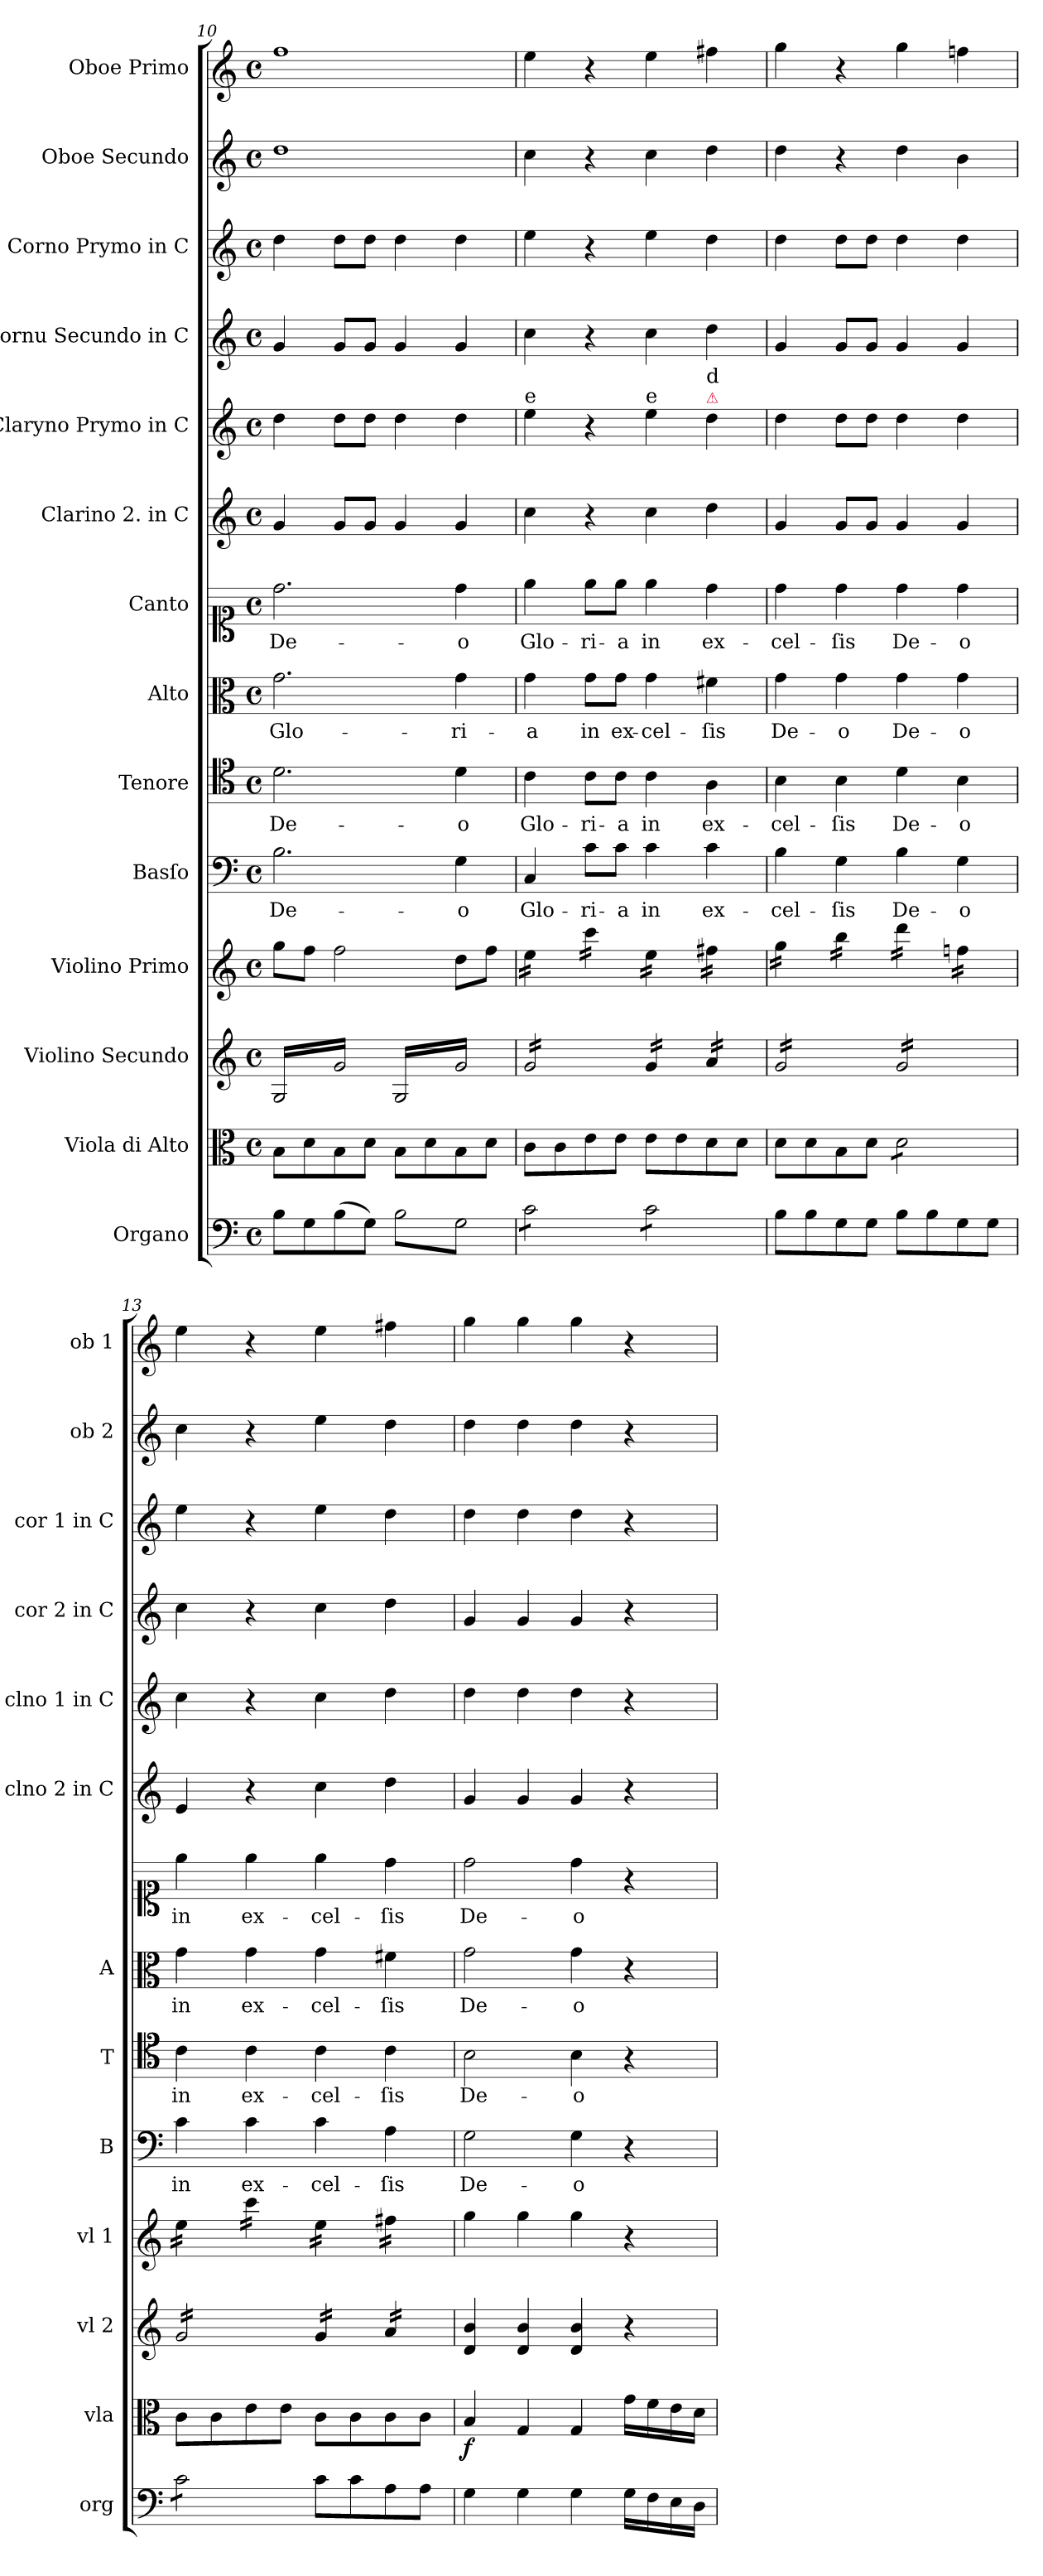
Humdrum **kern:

**kern	**kern	**dynam	**kern	**kern	**kern	**text	**kern	**text	**kern	**text	**kern	**text	**kern	**kern	**kern	**kern	**kern	**kern
*part14	*part13	*part13	*part12	*part11	*part10	*part10	*part9	*part9	*part8	*part8	*part7	*part7	*part6	*part5	*part4	*part3	*part2	*part1
*staff14	*staff13	*staff13	*staff12	*staff11	*staff10	*staff10	*staff9	*staff9	*staff8	*staff8	*staff7	*staff7	*staff6	*staff5	*staff4	*staff3	*staff2	*staff1
*I"Organo	*I"Viola di Alto	*	*I"Violino Secundo	*I"Violino Primo	*I"Basſo	*	*I"Tenore	*	*I"Alto	*	*I"Canto	*	*I"Clarino 2. in C	*I"Claryno Prymo in C	*I"Cornu Secundo in C	*I"Corno Prymo in C	*I"Oboe Secundo	*I"Oboe Primo
*I'org	*I'vla	*	*I'vl 2	*I'vl 1	*I'B	*	*I'T	*	*I'A	*	*	*	*I'clno 2 in C	*I'clno 1 in C	*I'cor 2 in C	*I'cor 1 in C	*I'ob 2	*I'ob 1
*clefF4	*clefC3	*	*clefG2	*clefG2	*clefF4	*	*clefC4	*	*clefC3	*	*clefC1	*	*clefG2	*clefG2	*clefG2	*clefG2	*clefG2	*clefG2
*k[]	*k[]	*	*k[]	*k[]	*k[]	*	*k[]	*	*k[]	*	*k[]	*	*k[]	*k[]	*k[]	*k[]	*k[]	*k[]
*C:	*C:	*	*C:	*C:	*C:	*	*C:	*	*C:	*	*C:	*	*C:	*C:	*C:	*C:	*C:	*C:
*M4/4	*M4/4	*	*M4/4	*M4/4	*M4/4	*	*M4/4	*	*M4/4	*	*M4/4	*	*M4/4	*M4/4	*M4/4	*M4/4	*M4/4	*M4/4
*met(c)	*met(c)	*	*met(c)	*met(c)	*met(c)	*	*met(c)	*	*met(c)	*	*met(c)	*	*met(c)	*met(c)	*met(c)	*met(c)	*met(c)	*met(c)
=10	=10	=10	=10	=10	=10	=10	=10	=10	=10	=10	=10	=10	=10	=10	=10	=10	=10	=10
*	*	*	*tremolo	*	*	*	*	*	*	*	*	*	*	*	*	*	*	*
8B\L	8B\L	.	16G/LL	8gg\L	2.B\	De-	2.d\	De-	2.g\	Glo-	2.dd\	De-	4g/	4dd\	4g/	4dd\	1dd	1ff
.	.	.	16g/	.	.	.	.	.	.	.	.	.	.	.	.	.	.	.
8G\	8d\	.	16G/	8ff\J	.	.	.	.	.	.	.	.	.	.	.	.	.	.
.	.	.	16g/	.	.	.	.	.	.	.	.	.	.	.	.	.	.	.
(8B\	8B\	.	16G/	2ff\	.	.	.	.	.	.	.	.	8g/L	8dd\L	8g/L	8dd\L	.	.
.	.	.	16g/	.	.	.	.	.	.	.	.	.	.	.	.	.	.	.
8G\J)	8d\J	.	16G/	.	.	.	.	.	.	.	.	.	8g/J	8dd\J	8g/J	8dd\J	.	.
.	.	.	16g/JJ	.	.	.	.	.	.	.	.	.	.	.	.	.	.	.
*tremolo	*	*	*	*	*	*	*	*	*	*	*	*	*	*	*	*	*	*
8B\L	8B\L	.	16G/LL	.	.	.	.	.	.	.	.	.	4g/	4dd\	4g/	4dd\	.	.
.	.	.	16g/	.	.	.	.	.	.	.	.	.	.	.	.	.	.	.
8G\	8d\	.	16G/	.	.	.	.	.	.	.	.	.	.	.	.	.	.	.
.	.	.	16g/	.	.	.	.	.	.	.	.	.	.	.	.	.	.	.
8B\	8B\	.	16G/	8dd\L	4G\	-o	4d\	-o	4g\	-ri-	4dd\	-o	4g/	4dd\	4g/	4dd\	.	.
.	.	.	16g/	.	.	.	.	.	.	.	.	.	.	.	.	.	.	.
8G\J	8d\J	.	16G/	8ff\J	.	.	.	.	.	.	.	.	.	.	.	.	.	.
.	.	.	16g/JJ	.	.	.	.	.	.	.	.	.	.	.	.	.	.	.
=11	=11	=11	=11	=11	=11	=11	=11	=11	=11	=11	=11	=11	=11	=11	=11	=11	=11	=11
!	!	!	!	!	!	!	!	!	!	!	!	!	!	!LO:TX:a:t=e	!	!	!	!
*	*	*	*	*tremolo	*	*	*	*	*	*	*	*	*	*	*	*	*	*
8c\L	8c\L	.	16g/LL	16ee\LL	4C/	Glo-	4c\	Glo-	4g\	-a	4ee\	Glo-	4cc\	4ee\	4cc\	4ee\	4cc\	4ee\
.	.	.	16g/	16ee\	.	.	.	.	.	.	.	.	.	.	.	.	.	.
8c\	8c\	.	16g/	16ee\	.	.	.	.	.	.	.	.	.	.	.	.	.	.
.	.	.	16g/	16ee\JJ	.	.	.	.	.	.	.	.	.	.	.	.	.	.
8c\	8e\	.	16g/	16ccc\LL	8c\L	-ri-	8c\L	-ri-	8g\L	in	8ee\L	-ri-	4r	4r	4r	4r	4r	4r
.	.	.	16g/	16ccc\	.	.	.	.	.	.	.	.	.	.	.	.	.	.
8c\J	8e\J	.	16g/	16ccc\	8c\J	-a	8c\J	-a	8g\J	ex-	8ee\J	-a	.	.	.	.	.	.
.	.	.	16g/JJ	16ccc\JJ	.	.	.	.	.	.	.	.	.	.	.	.	.	.
!	!	!	!	!	!	!	!	!	!	!	!	!	!	!LO:TX:a:t=e	!	!	!	!
8c\L	8e\L	.	16g/LL	16ee\LL	4c\	in	4c\	in	4g\	-cel-	4ee\	in	4cc\	4ee\	4cc\	4ee\	4cc\	4ee\
.	.	.	16g/	16ee\	.	.	.	.	.	.	.	.	.	.	.	.	.	.
8c\	8e\	.	16g/	16ee\	.	.	.	.	.	.	.	.	.	.	.	.	.	.
.	.	.	16g/JJ	16ee\JJ	.	.	.	.	.	.	.	.	.	.	.	.	.	.
!	!	!	!	!	!	!	!	!	!	!	!	!	!	!LO:TX:a:color=crimson:t=⚠	!	!	!	!
!	!	!	!	!	!	!	!	!	!	!	!	!	!	!LO:TX:a:t=d	!	!	!	!
8c\	8d\	.	16a/LL	16ff#X\LL	4c\	ex-	4A\	ex-	4f#X\	-ſis	4dd\	ex-	4dd\	4dd\	4dd\	4dd\	4dd\	4ff#X\
.	.	.	16a/	16ff#X\	.	.	.	.	.	.	.	.	.	.	.	.	.	.
8c\J	8d\J	.	16a/	16ff#X\	.	.	.	.	.	.	.	.	.	.	.	.	.	.
*Xtremolo	*	*	*	*	*	*	*	*	*	*	*	*	*	*	*	*	*	*
.	.	.	16a/JJ	16ff#X\JJ	.	.	.	.	.	.	.	.	.	.	.	.	.	.
=12	=12	=12	=12	=12	=12	=12	=12	=12	=12	=12	=12	=12	=12	=12	=12	=12	=12	=12
8B\L	8d\L	.	16g/LL	16gg\LL	4B\	-cel-	4B\	-cel-	4g\	De-	4dd\	-cel-	4g/	4dd\	4g/	4dd\	4dd\	4gg\
.	.	.	16g/	16gg\	.	.	.	.	.	.	.	.	.	.	.	.	.	.
8B\	8d\	.	16g/	16gg\	.	.	.	.	.	.	.	.	.	.	.	.	.	.
.	.	.	16g/	16gg\JJ	.	.	.	.	.	.	.	.	.	.	.	.	.	.
8G\	8B\	.	16g/	16bb\LL	4G\	-ſis	4B\	-ſis	4g\	-o	4dd\	-ſis	8g/L	8dd\L	8g/L	8dd\L	4r	4r
.	.	.	16g/	16bb\	.	.	.	.	.	.	.	.	.	.	.	.	.	.
8G\J	8d\J	.	16g/	16bb\	.	.	.	.	.	.	.	.	8g/J	8dd\J	8g/J	8dd\J	.	.
.	.	.	16g/JJ	16bb\JJ	.	.	.	.	.	.	.	.	.	.	.	.	.	.
*	*tremolo	*	*	*	*	*	*	*	*	*	*	*	*	*	*	*	*	*
8B\L	8d\L	.	16g/LL	16ddd\LL	4B\	De-	4d\	De-	4g\	De-	4dd\	De-	4g/	4dd\	4g/	4dd\	4dd\	4gg\
.	.	.	16g/	16ddd\	.	.	.	.	.	.	.	.	.	.	.	.	.	.
8B\	8d\	.	16g/	16ddd\	.	.	.	.	.	.	.	.	.	.	.	.	.	.
.	.	.	16g/	16ddd\JJ	.	.	.	.	.	.	.	.	.	.	.	.	.	.
8G\	8d\	.	16g/	16ffn\LL	4G\	-o	4B\	-o	4g\	-o	4dd\	-o	4g/	4dd\	4g/	4dd\	4b\	4ffn\
.	.	.	16g/	16ffn\	.	.	.	.	.	.	.	.	.	.	.	.	.	.
8G\J	8d\J	.	16g/	16ffn\	.	.	.	.	.	.	.	.	.	.	.	.	.	.
*	*Xtremolo	*	*	*	*	*	*	*	*	*	*	*	*	*	*	*	*	*
.	.	.	16g/JJ	16ffn\JJ	.	.	.	.	.	.	.	.	.	.	.	.	.	.
=13	=13	=13	=13	=13	=13	=13	=13	=13	=13	=13	=13	=13	=13	=13	=13	=13	=13	=13
*tremolo	*	*	*	*	*	*	*	*	*	*	*	*	*	*	*	*	*	*
8c\L	8c\L	.	16g/LL	16ee\LL	4c\	in	4c\	in	4g\	in	4ee\	in	4e/	4cc\	4cc\	4ee\	4cc\	4ee\
.	.	.	16g/	16ee\	.	.	.	.	.	.	.	.	.	.	.	.	.	.
8c\	8c\	.	16g/	16ee\	.	.	.	.	.	.	.	.	.	.	.	.	.	.
.	.	.	16g/	16ee\JJ	.	.	.	.	.	.	.	.	.	.	.	.	.	.
8c\	8e\	.	16g/	16ccc\LL	4c\	ex-	4c\	ex-	4g\	ex-	4ee\	ex-	4r	4r	4r	4r	4r	4r
.	.	.	16g/	16ccc\	.	.	.	.	.	.	.	.	.	.	.	.	.	.
8c\J	8e\J	.	16g/	16ccc\	.	.	.	.	.	.	.	.	.	.	.	.	.	.
*Xtremolo	*	*	*	*	*	*	*	*	*	*	*	*	*	*	*	*	*	*
.	.	.	16g/JJ	16ccc\JJ	.	.	.	.	.	.	.	.	.	.	.	.	.	.
8c\L	8c\L	.	16g/LL	16ee\LL	4c\	-cel-	4c\	-cel-	4g\	-cel-	4ee\	-cel-	4cc\	4cc\	4cc\	4ee\	4ee\	4ee\
.	.	.	16g/	16ee\	.	.	.	.	.	.	.	.	.	.	.	.	.	.
8c\	8c\	.	16g/	16ee\	.	.	.	.	.	.	.	.	.	.	.	.	.	.
.	.	.	16g/JJ	16ee\JJ	.	.	.	.	.	.	.	.	.	.	.	.	.	.
8A\	8c\	.	16a/LL	16ff#X\LL	4A\	-ſis	4c\	-ſis	4f#X\	-ſis	4dd\	-ſis	4dd\	4dd\	4dd\	4dd\	4dd\	4ff#X\
.	.	.	16a/	16ff#X\	.	.	.	.	.	.	.	.	.	.	.	.	.	.
8A\J	8c\J	.	16a/	16ff#X\	.	.	.	.	.	.	.	.	.	.	.	.	.	.
.	.	.	16a/JJ	16ff#X\JJ	.	.	.	.	.	.	.	.	.	.	.	.	.	.
*	*	*	*	*Xtremolo	*	*	*	*	*	*	*	*	*	*	*	*	*	*
*	*	*	*Xtremolo	*	*	*	*	*	*	*	*	*	*	*	*	*	*	*
=14	=14	=14	=14	=14	=14	=14	=14	=14	=14	=14	=14	=14	=14	=14	=14	=14	=14	=14
4G\	4B/	f	4d/ 4b/	4gg\	2G\	De-	2B\	De-	2g\	De-	2dd\	De-	4g/	4dd\	4g/	4dd\	4dd\	4gg\
4G\	4G/	.	4d/ 4b/	4gg\	.	.	.	.	.	.	.	.	4g/	4dd\	4g/	4dd\	4dd\	4gg\
4G\	4G/	.	4d/ 4b/	4gg\	4G\	-o	4B\	-o	4g\	-o	4dd\	-o	4g/	4dd\	4g/	4dd\	4dd\	4gg\
16G\LL	16g\LL	.	4r	4r	4r	.	4r	.	4r	.	4r	.	4r	4r	4r	4r	4r	4r
16F\	16f\	.	.	.	.	.	.	.	.	.	.	.	.	.	.	.	.	.
16E\	16e\	.	.	.	.	.	.	.	.	.	.	.	.	.	.	.	.	.
16D\JJ	16d\JJ	.	.	.	.	.	.	.	.	.	.	.	.	.	.	.	.	.
=	=	=	=	=	=	=	=	=	=	=	=	=	=	=	=	=	=	=
*-	*-	*-	*-	*-	*-	*-	*-	*-	*-	*-	*-	*-	*-	*-	*-	*-	*-	*-
